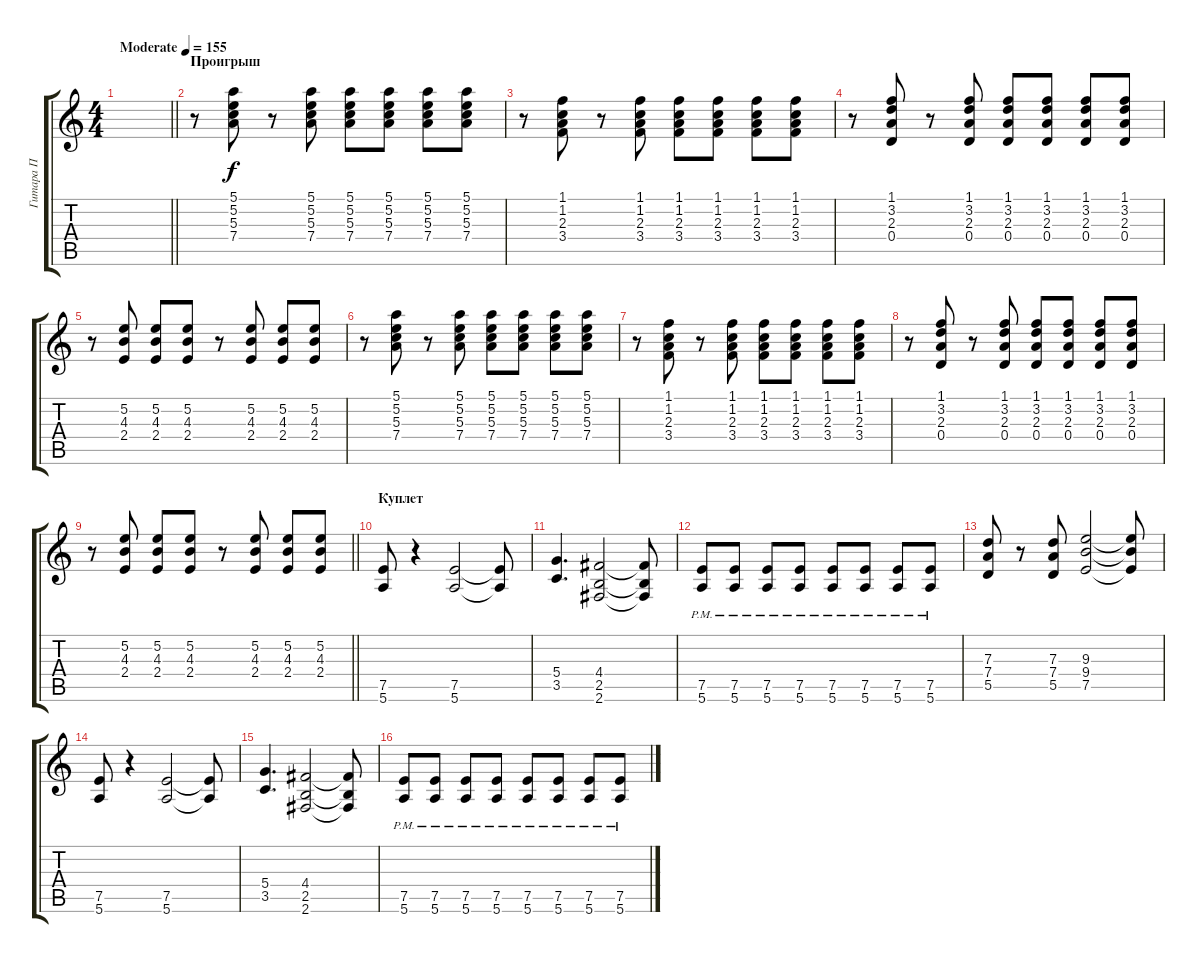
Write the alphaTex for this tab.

\track ("Гитара П" "Гитара П") {instrument distortionguitar}
\staff {score tabs}
\tuning (E4 B3 G3 D3 A2 E2) {hide}
\ts (4 4)
\tempo (155 "Moderate")
\clef g2
\barLineRight lightlight
\ks c
|
\section ("" "Проигрыш")
r.8 (5.1 5.2 5.3 7.4).8 r.8 (5.1 5.2 5.3 7.4).8 (5.1 5.2 5.3 7.4).8 (5.1 5.2 5.3 7.4).8 (5.1 5.2 5.3 7.4).8 (5.1 5.2 5.3 7.4).8 |
r.8 (1.1 1.2 2.3 3.4).8 r.8 (1.1 1.2 2.3 3.4).8 (1.1 1.2 2.3 3.4).8 (1.1 1.2 2.3 3.4).8 (1.1 1.2 2.3 3.4).8 (1.1 1.2 2.3 3.4).8 |
r.8 (1.1 3.2 2.3 0.4).8 r.8 (1.1 3.2 2.3 0.4).8 (1.1 3.2 2.3 0.4).8 (1.1 3.2 2.3 0.4).8 (1.1 3.2 2.3 0.4).8 (1.1 3.2 2.3 0.4).8 |
r.8 (5.2 4.3 2.4).8 (5.2 4.3 2.4).8 (5.2 4.3 2.4).8 r.8 (5.2 4.3 2.4).8 (5.2 4.3 2.4).8 (5.2 4.3 2.4).8 |
r.8 (5.1 5.2 5.3 7.4).8 r.8 (5.1 5.2 5.3 7.4).8 (5.1 5.2 5.3 7.4).8 (5.1 5.2 5.3 7.4).8 (5.1 5.2 5.3 7.4).8 (5.1 5.2 5.3 7.4).8 |
r.8 (1.1 1.2 2.3 3.4).8 r.8 (1.1 1.2 2.3 3.4).8 (1.1 1.2 2.3 3.4).8 (1.1 1.2 2.3 3.4).8 (1.1 1.2 2.3 3.4).8 (1.1 1.2 2.3 3.4).8 |
r.8 (1.1 3.2 2.3 0.4).8 r.8 (1.1 3.2 2.3 0.4).8 (1.1 3.2 2.3 0.4).8 (1.1 3.2 2.3 0.4).8 (1.1 3.2 2.3 0.4).8 (1.1 3.2 2.3 0.4).8 |
\barLineRight lightlight
r.8 (5.2 4.3 2.4).8 (5.2 4.3 2.4).8 (5.2 4.3 2.4).8 r.8 (5.2 4.3 2.4).8 (5.2 4.3 2.4).8 (5.2 4.3 2.4).8 |
\section ("" "Куплет")
(7.5 5.6).8 r.4 (7.5 5.6).2 (7.5{t} 5.6{t}).8 |
(5.4 3.5).4{d} (4.4 2.5 2.6).2 (4.4{t} 2.5{t} 2.6{t}).8 |
(7.5{pm} 5.6{pm}).8 (7.5{pm} 5.6{pm}).8 (7.5{pm} 5.6{pm}).8 (7.5{pm} 5.6{pm}).8 (7.5{pm} 5.6{pm}).8 (7.5{pm} 5.6{pm}).8 (7.5{pm} 5.6{pm}).8 (7.5{pm} 5.6{pm}).8 |
(7.3 7.4 5.5).8 r.8 (7.3 7.4 5.5).8 (9.3 9.4 7.5).2 (9.3{t} 9.4{t} 7.5{t}).8 |
(7.5 5.6).8 r.4 (7.5 5.6).2 (7.5{t} 5.6{t}).8 |
(5.4 3.5).4{d} (4.4 2.5 2.6).2 (4.4{t} 2.5{t} 2.6{t}).8 |
(7.5{pm} 5.6{pm}).8 (7.5{pm} 5.6{pm}).8 (7.5{pm} 5.6{pm}).8 (7.5{pm} 5.6{pm}).8 (7.5{pm} 5.6{pm}).8 (7.5{pm} 5.6{pm}).8 (7.5{pm} 5.6{pm}).8 (7.5{pm} 5.6{pm}).8
